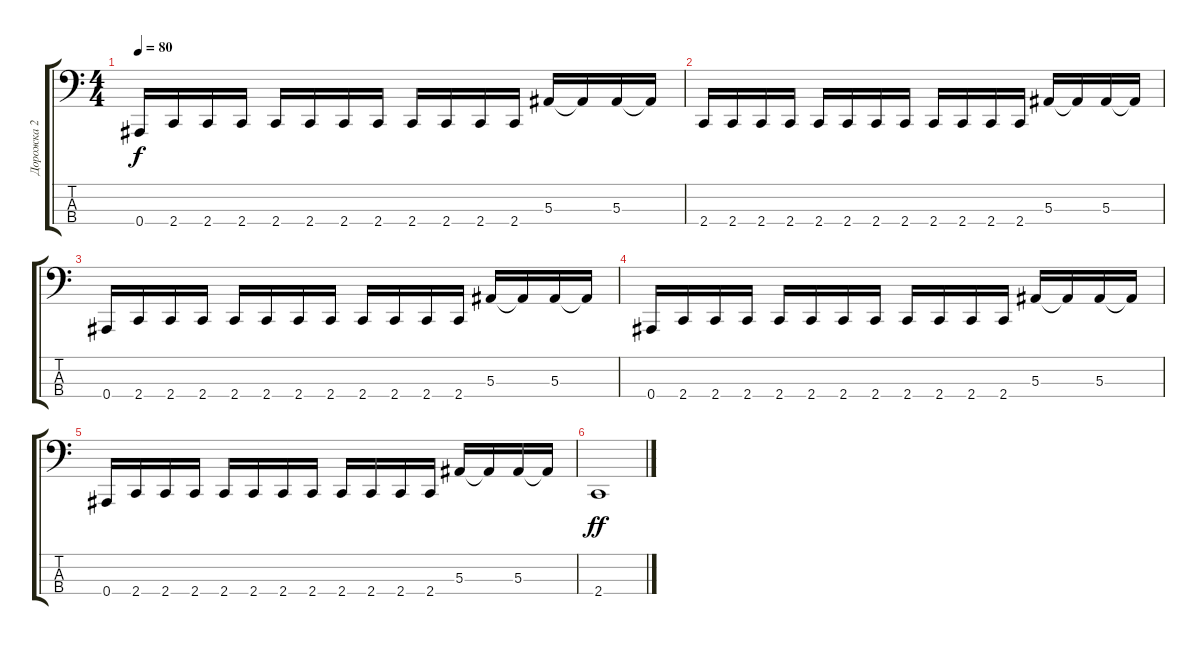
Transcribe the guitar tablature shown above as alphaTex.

\track ("Дорожка 2" "Дорожка 2") {instrument electricbassfinger}
\staff {score tabs}
\tuning (Eb2 Bb1 F1 Bb0) {hide}
\ts (4 4)
\tempo 80
\clef f4
\ks c
0.4.16{dy f} 2.4.16 2.4.16 2.4.16 2.4.16 2.4.16 2.4.16 2.4.16 2.4.16 2.4.16 2.4.16 2.4.16 5.3.16 5.3{t}.16 5.3.16 5.3{t}.16 |
2.4.16 2.4.16 2.4.16 2.4.16 2.4.16 2.4.16 2.4.16 2.4.16 2.4.16 2.4.16 2.4.16 2.4.16 5.3.16 5.3{t}.16 5.3.16 5.3{t}.16 |
0.4.16 2.4.16 2.4.16 2.4.16 2.4.16 2.4.16 2.4.16 2.4.16 2.4.16 2.4.16 2.4.16 2.4.16 5.3.16 5.3{t}.16 5.3.16 5.3{t}.16 |
0.4.16 2.4.16 2.4.16 2.4.16 2.4.16 2.4.16 2.4.16 2.4.16 2.4.16 2.4.16 2.4.16 2.4.16 5.3.16 5.3{t}.16 5.3.16 5.3{t}.16 |
0.4.16 2.4.16 2.4.16 2.4.16 2.4.16 2.4.16 2.4.16 2.4.16 2.4.16 2.4.16 2.4.16 2.4.16 5.3.16 5.3{t}.16 5.3.16 5.3{t}.16 |
2.4.1{dy ff volume 4}
